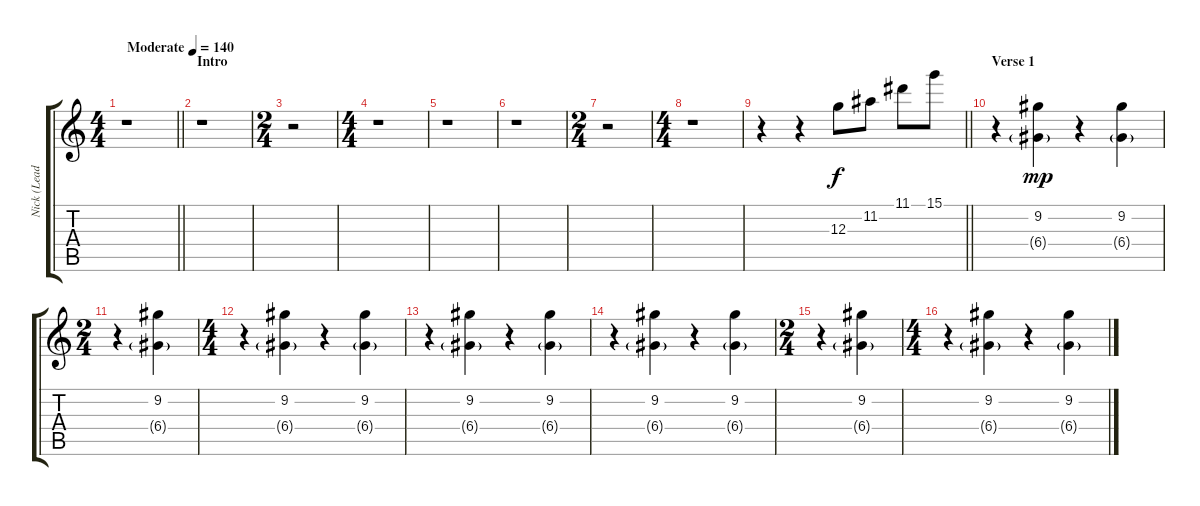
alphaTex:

\track ("Nick (Lead)" "Nick (Lead") {instrument overdrivenguitar}
\staff {score tabs}
\tuning (E4 B3 G3 D3 A2 E2) {hide}
\ts (4 4)
\tempo (140 "Moderate")
\clef g2
\barLineRight lightlight
\ks c
r.1{dy f instrument overdrivenguitar} |
\section ("" "Intro")
r.1 |
\ts (2 4)
r.2 |
\ts (4 4)
r.1 |
r.1 |
r.1 |
\ts (2 4)
r.2 |
\ts (4 4)
r.1 |
\barLineRight lightlight
r.4 r.4 12.3.8 11.2.8 11.1.8 15.1.8 |
\section ("" "Verse 1")
r.4 (9.2 6.4{g}).4{dy mp} r.4 (9.2 6.4{g}).4 |
\ts (2 4)
r.4 (9.2 6.4{g}).4 |
\ts (4 4)
r.4 (9.2 6.4{g}).4 r.4 (9.2 6.4{g}).4 |
r.4 (9.2 6.4{g}).4 r.4 (9.2 6.4{g}).4 |
r.4 (9.2 6.4{g}).4 r.4 (9.2 6.4{g}).4 |
\ts (2 4)
r.4 (9.2 6.4{g}).4 |
\ts (4 4)
r.4 (9.2 6.4{g}).4 r.4 (9.2 6.4{g}).4
